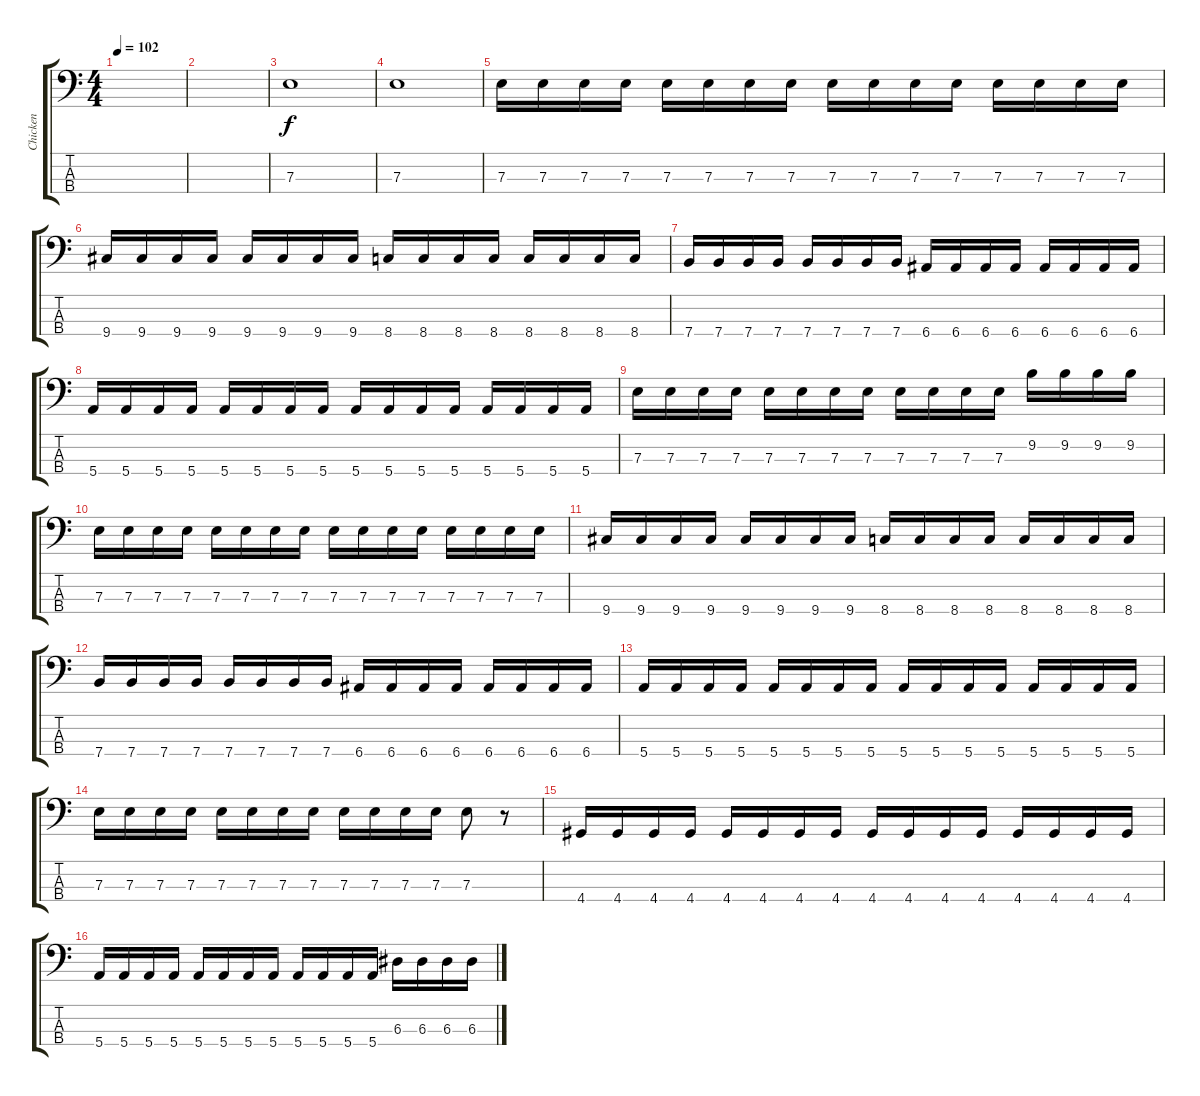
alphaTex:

\track ("Chicken" "Chicken") {instrument electricbasspick}
\staff {score tabs}
\tuning (G2 D2 A1 E1) {hide}
\ts (4 4)
\tempo 102
\clef f4
\ks c
|
|
7.3.1 |
7.3.1 |
7.3.16 7.3.16 7.3.16 7.3.16 7.3.16 7.3.16 7.3.16 7.3.16 7.3.16 7.3.16 7.3.16 7.3.16 7.3.16 7.3.16 7.3.16 7.3.16 |
9.4.16 9.4.16 9.4.16 9.4.16 9.4.16 9.4.16 9.4.16 9.4.16 8.4.16 8.4.16 8.4.16 8.4.16 8.4.16 8.4.16 8.4.16 8.4.16 |
7.4.16 7.4.16 7.4.16 7.4.16 7.4.16 7.4.16 7.4.16 7.4.16 6.4.16 6.4.16 6.4.16 6.4.16 6.4.16 6.4.16 6.4.16 6.4.16 |
5.4.16 5.4.16 5.4.16 5.4.16 5.4.16 5.4.16 5.4.16 5.4.16 5.4.16 5.4.16 5.4.16 5.4.16 5.4.16 5.4.16 5.4.16 5.4.16 |
7.3.16 7.3.16 7.3.16 7.3.16 7.3.16 7.3.16 7.3.16 7.3.16 7.3.16 7.3.16 7.3.16 7.3.16 9.2.16 9.2.16 9.2.16 9.2.16 |
7.3.16 7.3.16 7.3.16 7.3.16 7.3.16 7.3.16 7.3.16 7.3.16 7.3.16 7.3.16 7.3.16 7.3.16 7.3.16 7.3.16 7.3.16 7.3.16 |
9.4.16 9.4.16 9.4.16 9.4.16 9.4.16 9.4.16 9.4.16 9.4.16 8.4.16 8.4.16 8.4.16 8.4.16 8.4.16 8.4.16 8.4.16 8.4.16 |
7.4.16 7.4.16 7.4.16 7.4.16 7.4.16 7.4.16 7.4.16 7.4.16 6.4.16 6.4.16 6.4.16 6.4.16 6.4.16 6.4.16 6.4.16 6.4.16 |
5.4.16 5.4.16 5.4.16 5.4.16 5.4.16 5.4.16 5.4.16 5.4.16 5.4.16 5.4.16 5.4.16 5.4.16 5.4.16 5.4.16 5.4.16 5.4.16 |
7.3.16 7.3.16 7.3.16 7.3.16 7.3.16 7.3.16 7.3.16 7.3.16 7.3.16 7.3.16 7.3.16 7.3.16 7.3.8 r.8 |
4.4.16 4.4.16 4.4.16 4.4.16 4.4.16 4.4.16 4.4.16 4.4.16 4.4.16 4.4.16 4.4.16 4.4.16 4.4.16 4.4.16 4.4.16 4.4.16 |
5.4.16 5.4.16 5.4.16 5.4.16 5.4.16 5.4.16 5.4.16 5.4.16 5.4.16 5.4.16 5.4.16 5.4.16 6.3.16 6.3.16 6.3.16 6.3.16
